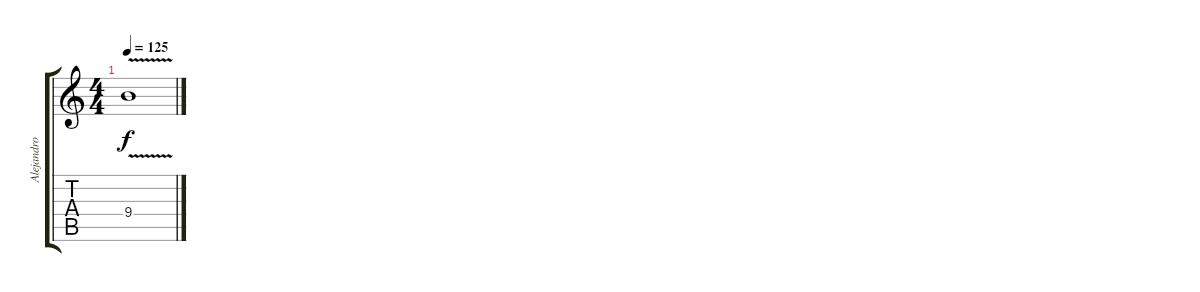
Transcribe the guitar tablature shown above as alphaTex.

\track ("Alejandro Marcovich" "Alejandro ") {instrument distortionguitar}
\staff {score tabs}
\tuning (E4 B3 G3 D3 A2 E2) {hide}
\ts (4 4)
\tempo 125
\clef g2
\ks c
9.4{v}.1{dy f}
